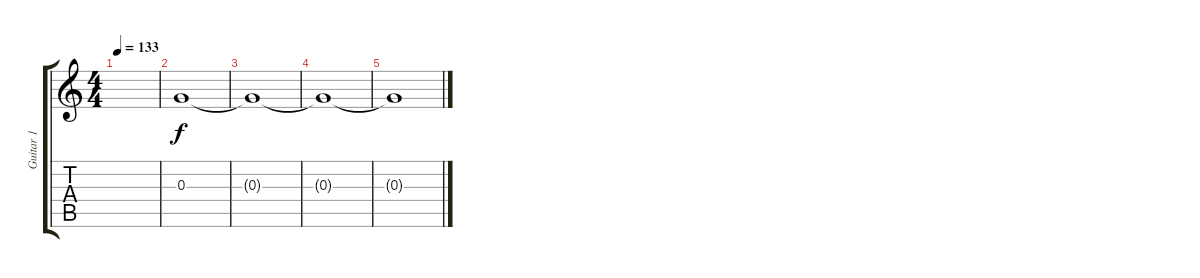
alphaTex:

\track ("Guitar 1" "Guitar 1") {instrument distortionguitar}
\staff {score tabs}
\tuning (E4 B3 G3 D3 A2 E2) {hide}
\ts (4 4)
\tempo 133
\clef g2
\ks c
|
0.3.1 |
0.3{t}.1 |
0.3{t}.1 |
0.3{t}.1
